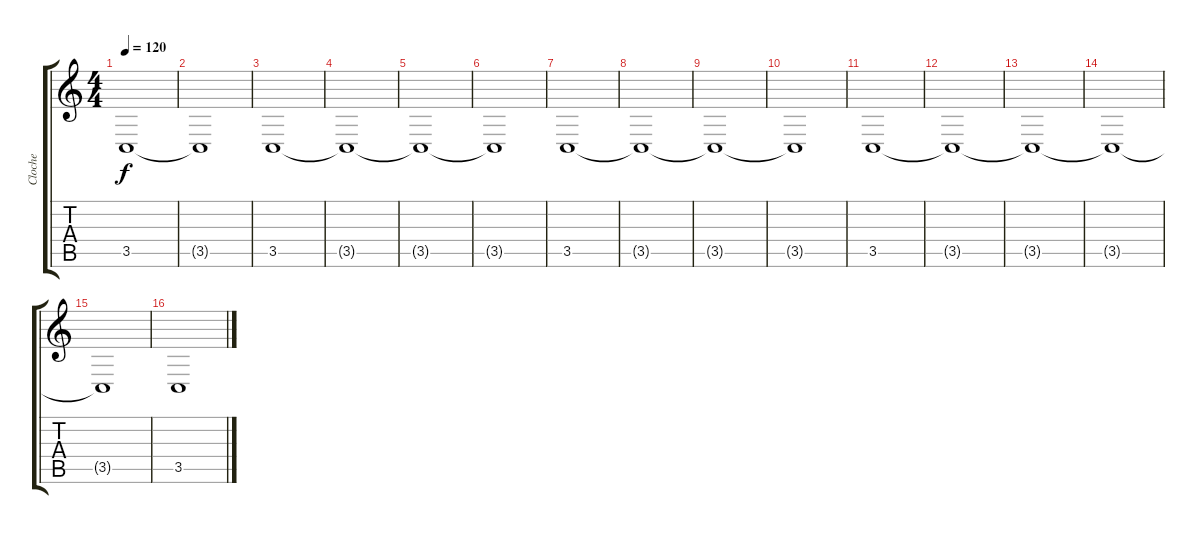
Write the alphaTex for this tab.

\track ("Cloche" "Cloche") {instrument tubularbells}
\staff {score tabs}
\tuning (E4 B3 G3 D3 A2 E2) {hide}
\ts (4 4)
\tempo 120
\clef g2
\ks c
3.5{t}.1{dy f} |
3.5{t}.1 |
3.5.1 |
3.5{t}.1 |
3.5{t}.1 |
3.5{t}.1 |
3.5.1 |
3.5{t}.1 |
3.5{t}.1 |
3.5{t}.1 |
3.5.1 |
3.5{t}.1 |
3.5{t}.1 |
3.5{t}.1 |
3.5{t}.1 |
3.5.1
